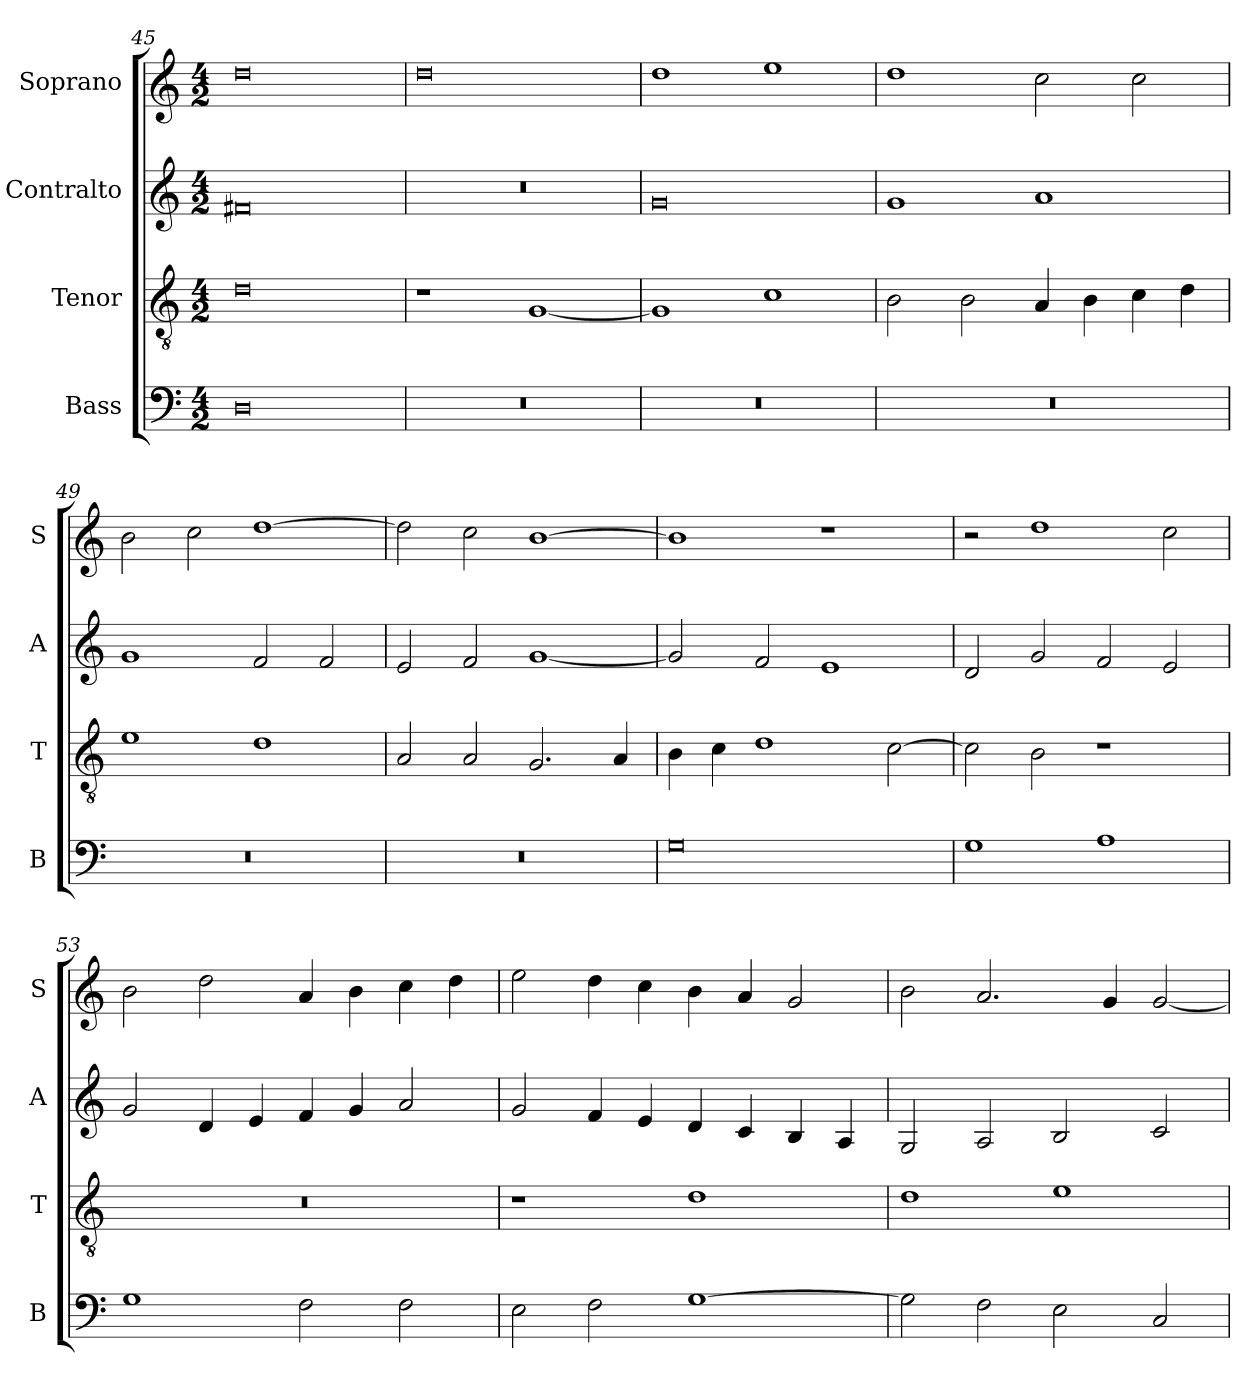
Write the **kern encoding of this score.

**kern	**kern	**kern	**kern
*part4	*part3	*part2	*part1
*staff4	*staff3	*staff2	*staff1
*I"Bass	*I"Tenor	*I"Contralto	*I"Soprano
*I'B	*I'T	*I'A	*I'S
*clefF4	*clefGv2	*clefG2	*clefG2
*k[]	*k[]	*k[]	*k[]
*A:aeo	*A:aeo	*A:aeo	*A:aeo
*M4/2	*M4/2	*M4/2	*M4/2
=45	=45	=45	=45
0D	0d	0f#X	0dd
=46	=46	=46	=46
0r	1r	0r	0dd
.	[1G	.	.
=47	=47	=47	=47
0r	1G]	0g	1dd
.	1c	.	1ee
=48	=48	=48	=48
0r	2B	1g	1dd
.	2B	.	.
.	4A	1a	2cc
.	4B	.	.
.	4c	.	2cc
.	4d	.	.
=49	=49	=49	=49
0r	1e	1g	2b
.	.	.	2cc
.	1d	2f	[1dd
.	.	2f	.
=50	=50	=50	=50
0r	2A	2e	2dd]
.	2A	2f	2cc
.	2.G	[1g	[1b
.	4A	.	.
=51	=51	=51	=51
0G	4B	2g]	1b]
.	4c	.	.
.	1d	2f	.
.	.	1e	1r
.	[2c	.	.
=52	=52	=52	=52
1G	2c]	2d	2r
.	2B	2g	1dd
1A	1r	2f	.
.	.	2e	2cc
=53	=53	=53	=53
1G	0r	2g	2b
.	.	4d	2dd
.	.	4e	.
2F	.	4f	4a
.	.	4g	4b
2F	.	2a	4cc
.	.	.	4dd
=54	=54	=54	=54
2E	1r	2g	2ee
2F	.	4f	4dd
.	.	4e	4cc
[1G	1d	4d	4b
.	.	4c	4a
.	.	4B	2g
.	.	4A	.
=55	=55	=55	=55
2G]	1d	2G	2b
2F	.	2A	2.a
2E	1e	2B	.
.	.	.	4g
2C	.	2c	[2g
=	=	=	=
*-	*-	*-	*-
